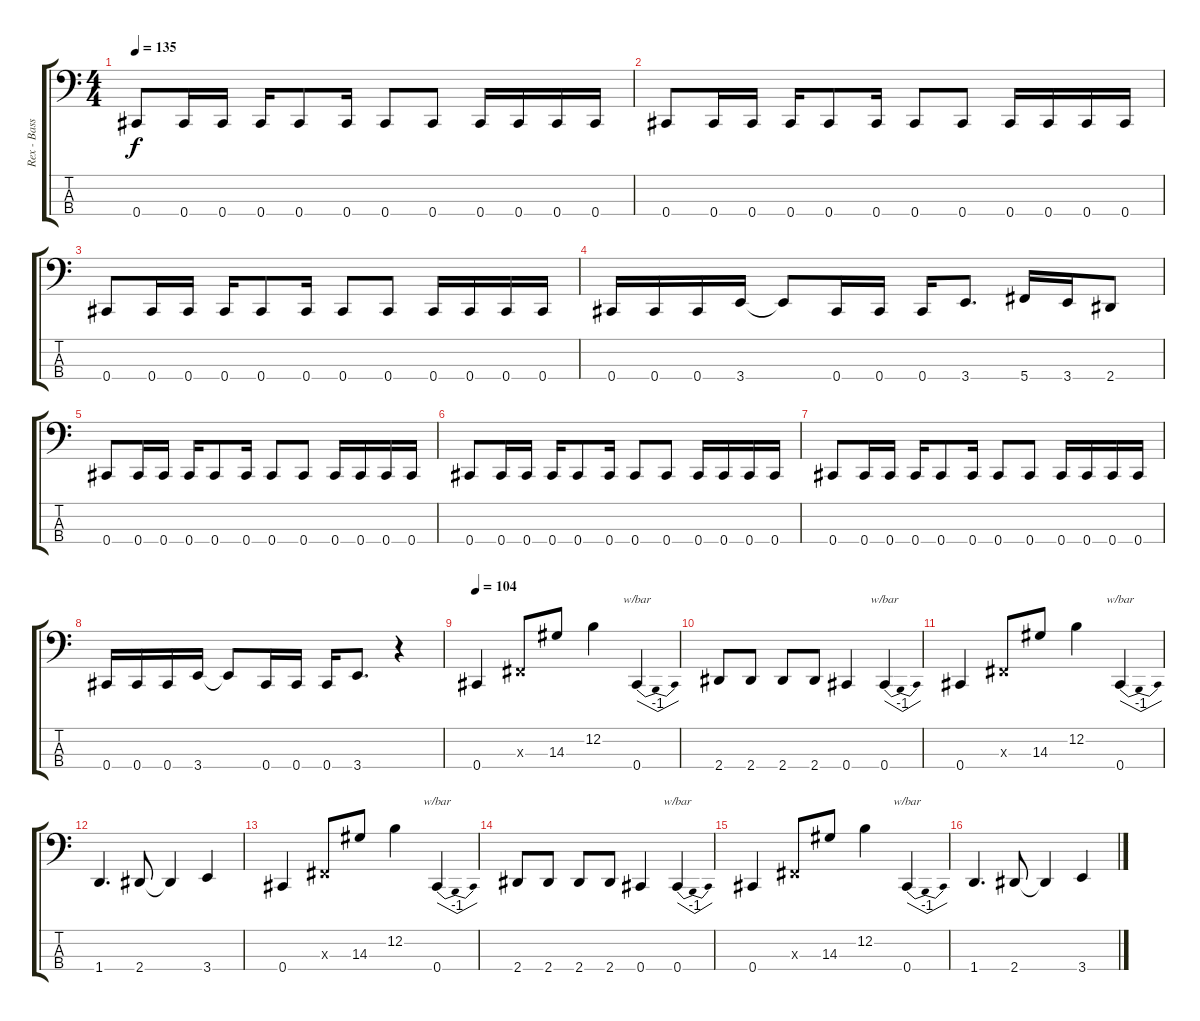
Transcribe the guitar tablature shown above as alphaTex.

\track ("Rex - Bass" "Rex - Bass") {instrument electricbasspick}
\staff {score tabs}
\tuning (E2 B1 Gb1 Db1) {hide}
\ts (4 4)
\tempo 135
\clef f4
\ks c
0.4.8{dy f} 0.4.16 0.4.16 0.4.16 0.4.8 0.4.16 0.4.8 0.4.8 0.4.16 0.4.16 0.4.16 0.4.16 |
0.4.8 0.4.16 0.4.16 0.4.16 0.4.8 0.4.16 0.4.8 0.4.8 0.4.16 0.4.16 0.4.16 0.4.16 |
0.4.8 0.4.16 0.4.16 0.4.16 0.4.8 0.4.16 0.4.8 0.4.8 0.4.16 0.4.16 0.4.16 0.4.16 |
0.4.16 0.4.16 0.4.16 3.4.16 3.4{t}.8 0.4.16 0.4.16 0.4.16 3.4.8{d} 5.4.16 3.4.16 2.4.8 |
0.4.8 0.4.16 0.4.16 0.4.16 0.4.8 0.4.16 0.4.8 0.4.8 0.4.16 0.4.16 0.4.16 0.4.16 |
0.4.8 0.4.16 0.4.16 0.4.16 0.4.8 0.4.16 0.4.8 0.4.8 0.4.16 0.4.16 0.4.16 0.4.16 |
0.4.8 0.4.16 0.4.16 0.4.16 0.4.8 0.4.16 0.4.8 0.4.8 0.4.16 0.4.16 0.4.16 0.4.16 |
0.4.16 0.4.16 0.4.16 3.4.16 3.4{t}.8 0.4.16 0.4.16 0.4.16 3.4.8{d} r.4 |
\tempo 104
0.4.4 0.3{x}.8 14.3.8 12.2.4 0.4.4{tbe (dip default 0 0 30 -4 60 0)} |
2.4.8 2.4.8 2.4.8 2.4.8 0.4.4 0.4.4{tbe (dip default 0 0 30 -4 60 0)} |
0.4.4 0.3{x}.8 14.3.8 12.2.4 0.4.4{tbe (dip default 0 0 30 -4 60 0)} |
1.4.4{d} 2.4.8 2.4{t}.4 3.4.4 |
0.4.4 0.3{x}.8 14.3.8 12.2.4 0.4.4{tbe (dip default 0 0 30 -4 60 0)} |
2.4.8 2.4.8 2.4.8 2.4.8 0.4.4 0.4.4{tbe (dip default 0 0 30 -4 60 0)} |
0.4.4 0.3{x}.8 14.3.8 12.2.4 0.4.4{tbe (dip default 0 0 30 -4 60 0)} |
1.4.4{d} 2.4.8 2.4{t}.4 3.4.4
